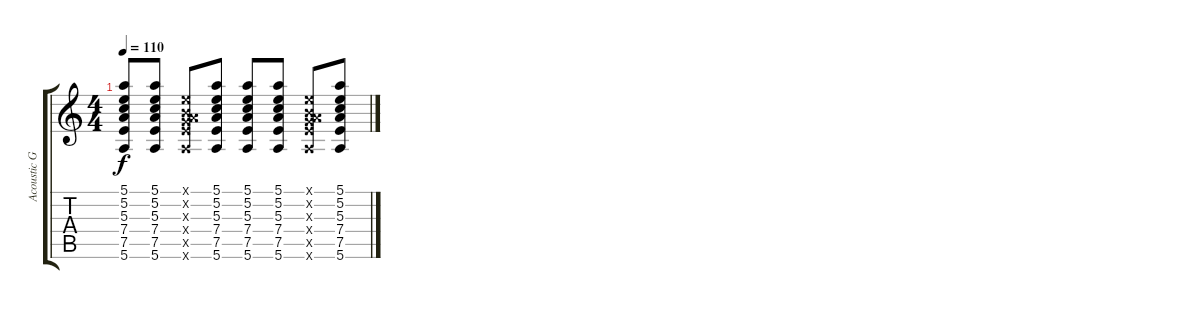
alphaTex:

\track ("Acoustic Guitar 1" "Acoustic G") {instrument acousticguitarnylon}
\staff {score tabs}
\tuning (E4 B3 G3 D3 A2 E2) {hide}
\ts (4 4)
\tempo 110
\clef g2
\ks c
(5.1 5.2 5.3 7.4 7.5 5.6).8{dy f} (5.1 5.2 5.3 7.4 7.5 5.6).8 (0.1{x} 0.2{x} 0.3{x} 7.4{x} 7.5{x} 5.6{x}).8 (5.1 5.2 5.3 7.4 7.5 5.6).8 (5.1 5.2 5.3 7.4 7.5 5.6).8 (5.1 5.2 5.3 7.4 7.5 5.6).8 (0.1{x} 0.2{x} 0.3{x} 7.4{x} 7.5{x} 5.6{x}).8 (5.1 5.2 5.3 7.4 7.5 5.6).8
